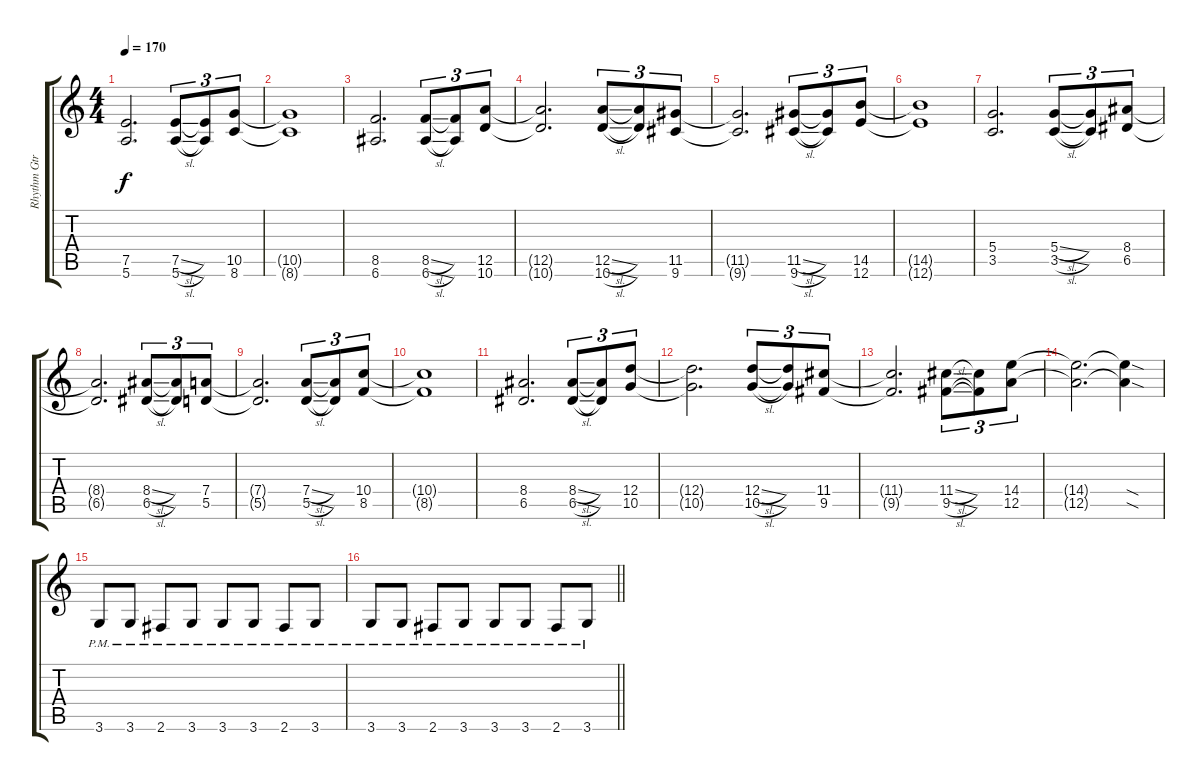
\track ("Rhythm Gtr" "Rhythm Gtr") {instrument distortionguitar}
\staff {score tabs}
\tuning (E4 B3 G3 D3 A2 E2) {hide}
\ts (4 4)
\tempo 170
\clef g2
\ks c
(7.5{t} 5.6{t}).2{d dy f} (7.5{sl} 5.6{sl}).8{tu (3 2)} (7.5{t} 5.6{t}).8{tu (3 2)} (10.5 8.6).8{tu (3 2)} |
(10.5{t} 8.6{t}).1 |
(8.5 6.6).2{d} (8.5{sl} 6.6{sl}).8{tu (3 2)} (8.5{t} 6.6{t}).8{tu (3 2)} (12.5 10.6).8{tu (3 2)} |
(12.5{t} 10.6{t}).2{d} (12.5{sl} 10.6{sl}).8{tu (3 2)} (12.5{t} 10.6{t}).8{tu (3 2)} (11.5 9.6).8{tu (3 2)} |
(11.5{t} 9.6{t}).2{d} (11.5{sl} 9.6{sl}).8{tu (3 2)} (11.5{t} 9.6{t}).8{tu (3 2)} (14.5 12.6).8{tu (3 2)} |
(14.5{t} 12.6{t}).1 |
(5.4 3.5).2{d} (5.4{sl} 3.5{sl}).8{tu (3 2)} (5.4{t} 3.5{t}).8{tu (3 2)} (8.4 6.5).8{tu (3 2)} |
(8.4{t} 6.5{t}).2{d} (8.4{sl} 6.5{sl}).8{tu (3 2)} (8.4{t} 6.5{t}).8{tu (3 2)} (7.4 5.5).8{tu (3 2)} |
(7.4{t} 5.5{t}).2{d} (7.4{sl} 5.5{sl}).8{tu (3 2)} (7.4{t} 5.5{t}).8{tu (3 2)} (10.4 8.5).8{tu (3 2)} |
(10.4{t} 8.5{t}).1 |
(8.4 6.5).2{d} (8.4{sl} 6.5{sl}).8{tu (3 2)} (8.4{t} 6.5{t}).8{tu (3 2)} (12.4 10.5).8{tu (3 2)} |
(12.4{t} 10.5{t}).2{d} (12.4{sl} 10.5{sl}).8{tu (3 2)} (12.4{t} 10.5{t}).8{tu (3 2)} (11.4 9.5).8{tu (3 2)} |
(11.4{t} 9.5{t}).2{d} (11.4{sl} 9.5{sl}).8{tu (3 2)} (11.4{t} 9.5{t}).8{tu (3 2)} (14.4 12.5).8{tu (3 2)} |
(14.4{t} 12.5{t}).2{d} (14.4{sod t} 12.5{sod t}).4 |
3.6{pm}.8 3.6{pm}.8 2.6{pm}.8 3.6{pm}.8 3.6{pm}.8 3.6{pm}.8 2.6{pm}.8 3.6{pm}.8 |
\barLineRight lightlight
3.6{pm}.8 3.6{pm}.8 2.6{pm}.8 3.6{pm}.8 3.6{pm}.8 3.6{pm}.8 2.6{pm}.8 3.6{pm}.8
